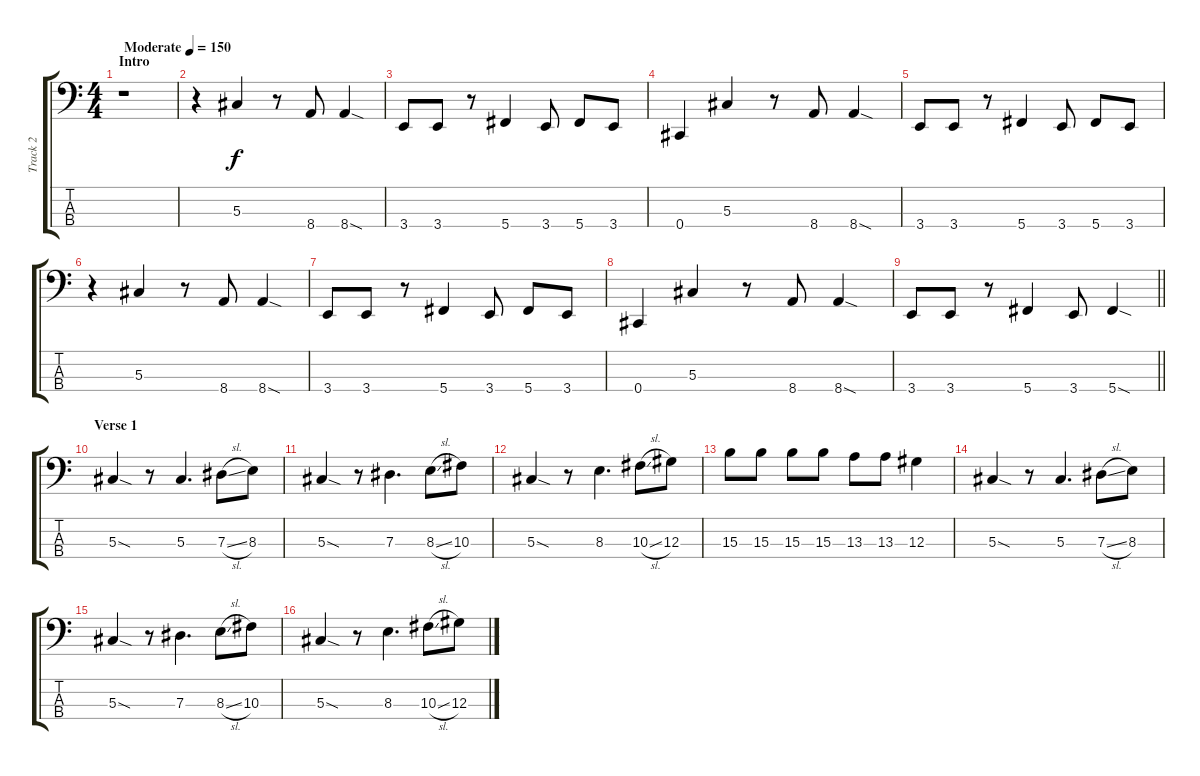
\track ("Track 2" "Track 2") {instrument electricbasspick}
\staff {score tabs}
\tuning (Gb2 Db2 Ab1 Db1) {hide}
\ts (4 4)
\section ("" "Intro")
\tempo (150 "Moderate")
\clef f4
\ks c
r.1{dy f instrument electricbasspick} |
r.4 5.3.4 r.8 8.4.8 8.4{sod}.4 |
3.4.8 3.4.8 r.8 5.4.4 3.4.8 5.4.8 3.4.8 |
0.4.4 5.3.4 r.8 8.4.8 8.4{sod}.4 |
3.4.8 3.4.8 r.8 5.4.4 3.4.8 5.4.8 3.4.8 |
r.4 5.3.4 r.8 8.4.8 8.4{sod}.4 |
3.4.8 3.4.8 r.8 5.4.4 3.4.8 5.4.8 3.4.8 |
0.4.4 5.3.4 r.8 8.4.8 8.4{sod}.4 |
\barLineRight lightlight
3.4.8 3.4.8 r.8 5.4.4 3.4.8 5.4{sod}.4 |
\section ("" "Verse 1")
5.3{sod}.4 r.8 5.3.4{d} 7.3{sl}.8 8.3.8 |
5.3{sod}.4 r.8 7.3.4{d} 8.3{sl}.8 10.3.8 |
5.3{sod}.4 r.8 8.3.4{d} 10.3{sl}.8 12.3.8 |
15.3.8 15.3.8 15.3.8 15.3.8 13.3.8 13.3.8 12.3.4 |
5.3{sod}.4 r.8 5.3.4{d} 7.3{sl}.8 8.3.8 |
5.3{sod}.4 r.8 7.3.4{d} 8.3{sl}.8 10.3.8 |
5.3{sod}.4 r.8 8.3.4{d} 10.3{sl}.8 12.3.8
